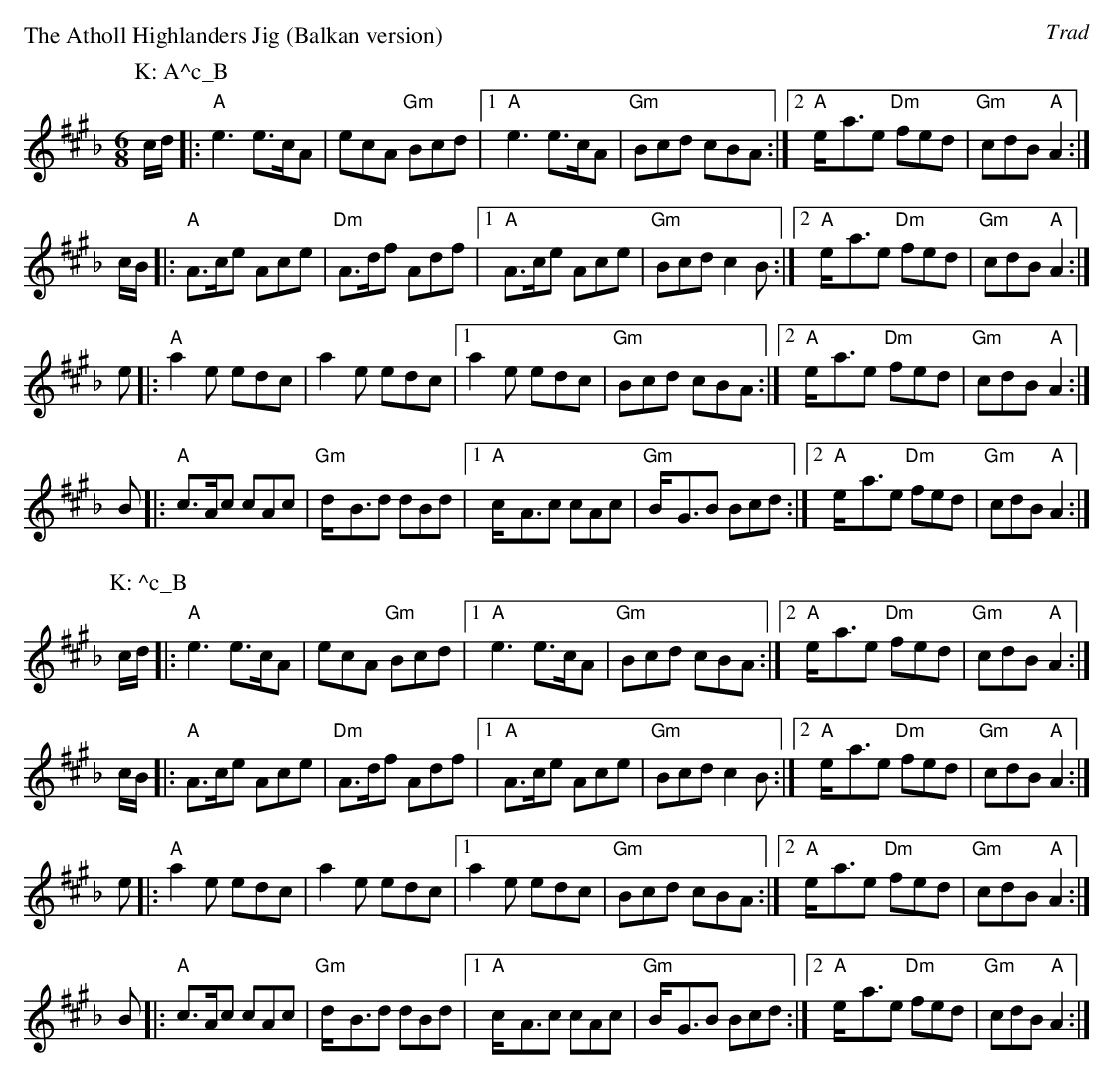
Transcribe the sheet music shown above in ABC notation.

X:1
P: The Atholl Highlanders Jig (Balkan version)
O: Trad
M: 6/8
L: 1/8
K: A^c_B
P: K: A^c_B
c/d/ |: "A"e3  e>cA |     ecA "Gm"Bcd |1 "A"e3   e>cA | "Gm"Bcd   cBA :|2 "A"e-<ae "Dm"fed | "Gm"cdB "A"A2 :|
c/B/ |: "A"A>ce Ace | "Dm"A>df    Adf |1 "A"A>ce  Ace | "Gm"Bcd   c2B :|2 "A"e-<ae "Dm"fed | "Gm"cdB "A"A2 :|
 e   |: "A"a2e  edc |     a2e     edc |1    a2e   edc | "Gm"Bcd   cBA :|2 "A"e-<ae "Dm"fed | "Gm"cdB "A"A2 :|
 B   |: "A"c>Ac cAc | "Gm"d-<Bd   dBd |1 "A"c-<Ac cAc | "Gm"B-<GB Bcd :|2 "A"e-<ae "Dm"fed | "Gm"cdB "A"A2 :|
P: K: ^c_B
K: ^c_B
c/d/ |: "A"e3  e>cA |     ecA "Gm"Bcd |1 "A"e3   e>cA | "Gm"Bcd   cBA :|2 "A"e-<ae "Dm"fed | "Gm"cdB "A"A2 :|
c/B/ |: "A"A>ce Ace | "Dm"A>df    Adf |1 "A"A>ce  Ace | "Gm"Bcd   c2B :|2 "A"e-<ae "Dm"fed | "Gm"cdB "A"A2 :|
 e   |: "A"a2e  edc |     a2e     edc |1    a2e   edc | "Gm"Bcd   cBA :|2 "A"e-<ae "Dm"fed | "Gm"cdB "A"A2 :|
 B   |: "A"c>Ac cAc | "Gm"d-<Bd   dBd |1 "A"c-<Ac cAc | "Gm"B-<GB Bcd :|2 "A"e-<ae "Dm"fed | "Gm"cdB "A"A2 :|
